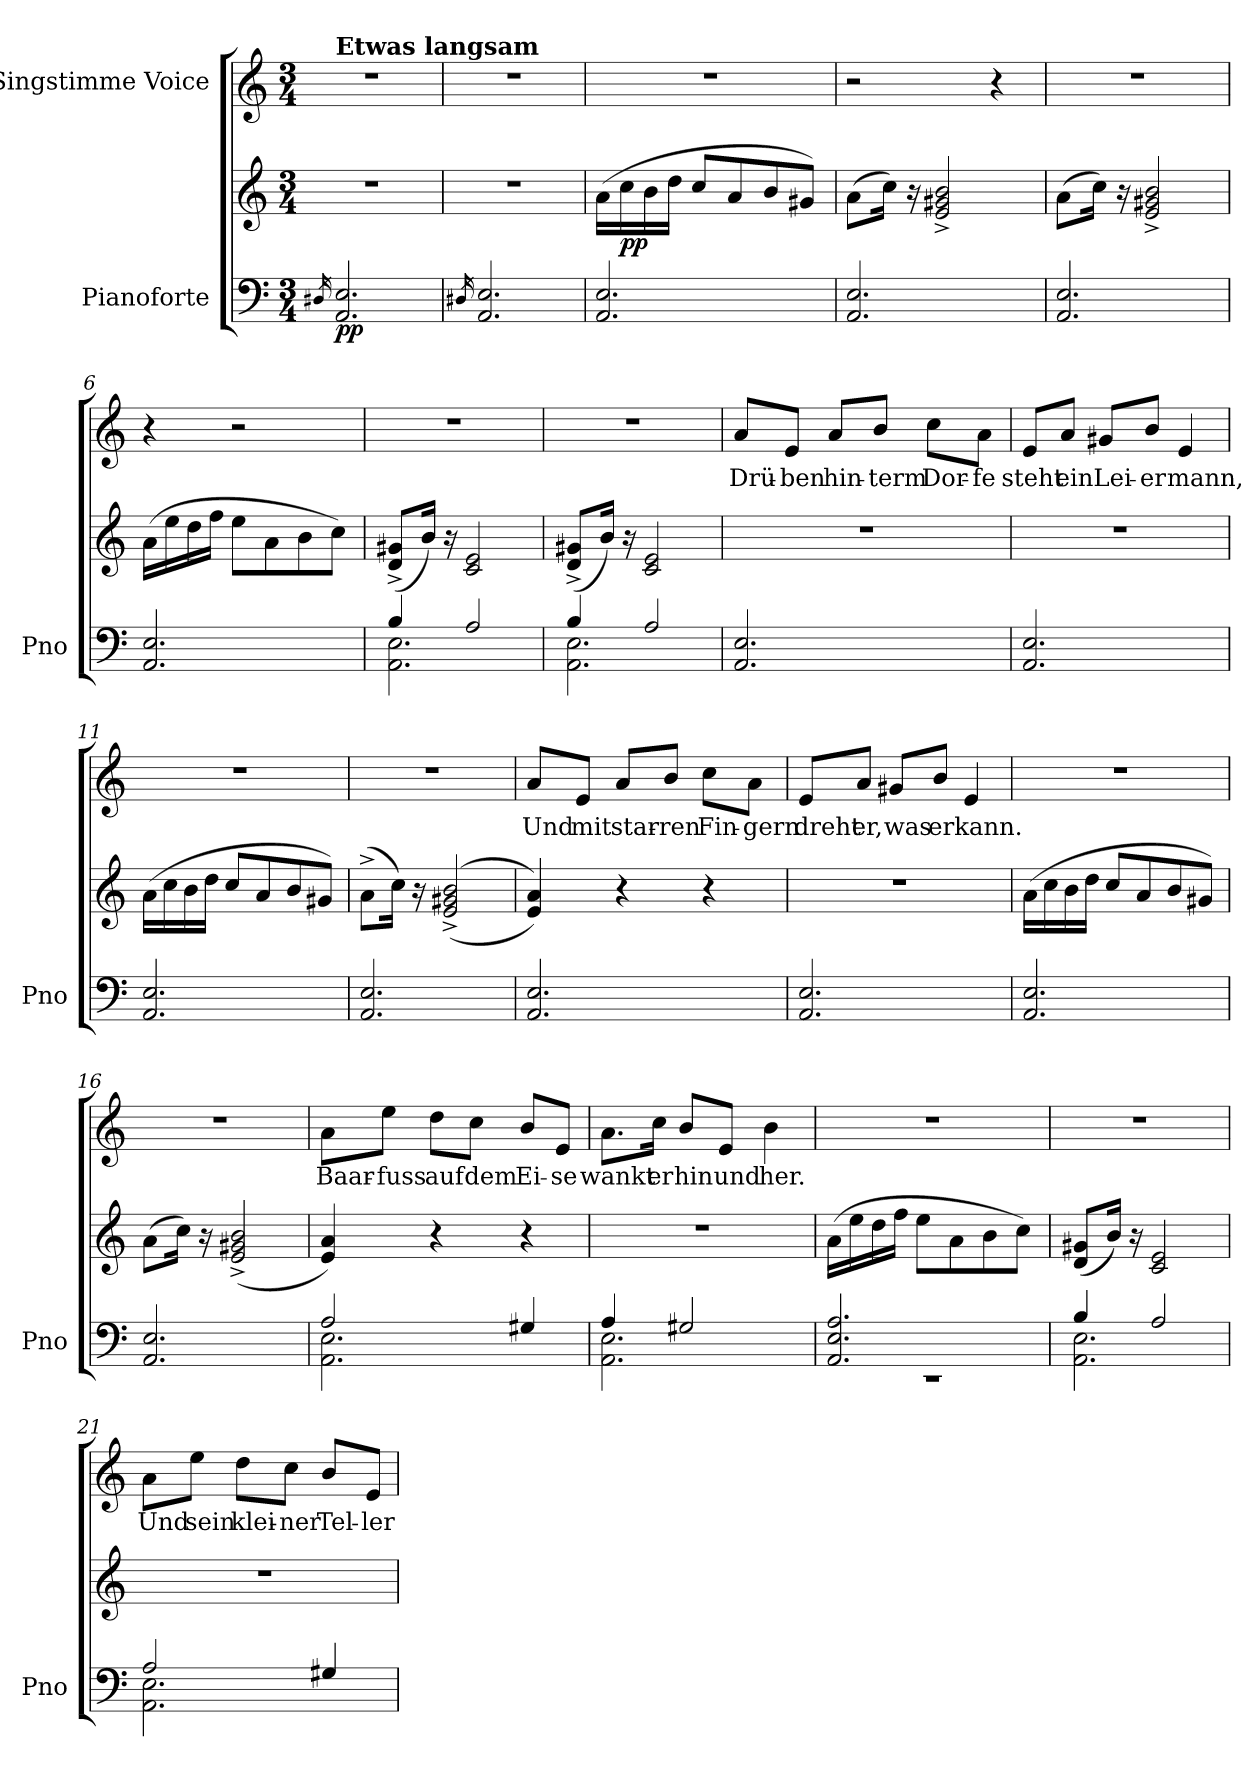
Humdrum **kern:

**kern	**kern	**dynam	**kern	**text
*part2	*part2	*part2	*part1	*part1
*staff3	*staff2	*staff2/3	*staff1	*staff1
*I"Pianoforte	*	*	*I"Singstimme Voice	*
*I'Pno	*	*	*	*
*clefF4	*clefG2	*	*clefG2	*
*k[]	*k[]	*	*k[]	*
*M3/4	*M3/4	*	*M3/4	*
=1	=1	=1	=1	=1
16qD#X/	.	.	.	.
!	!	!	!LO:TX:a:B:t=Etwas langsam	!
!	!	!LO:DY:b=2	!	!
2.AA/ 2.E/	2.r	pp	2.r	.
=2	=2	=2	=2	=2
16qD#X/	.	.	.	.
2.AA/ 2.E/	2.r	.	2.r	.
=3	=3	=3	=3	=3
2.AA/ 2.E/	(16a\LL	.	2.r	.
!	!	!LO:DY:b	!	!
.	16cc\	pp	.	.
.	16b\	.	.	.
.	16dd\JJ	.	.	.
.	8cc/L	.	.	.
.	8a/	.	.	.
.	8b/	.	.	.
.	8g#X/J)	.	.	.
=4	=4	=4	=4	=4
2.AA/ 2.E/	(8a\L	.	2r	.
.	16cc\Jk)	.	.	.
.	16r	.	.	.
.	2e/^ 2g#X/^ 2b/^	.	.	.
.	.	.	4r	.
=5	=5	=5	=5	=5
2.AA/ 2.E/	(8a\L	.	2.r	.
.	16cc\Jk)	.	.	.
.	16r	.	.	.
.	2e/^ 2g#X/^ 2b/^	.	.	.
=6	=6	=6	=6	=6
2.AA/ 2.E/	(16a\LL	.	4r	.
.	16ee\	.	.	.
.	16dd\	.	.	.
.	16ff\JJ	.	.	.
.	8ee\L	.	2r	.
.	8a\	.	.	.
.	8b\	.	.	.
.	8cc\J)	.	.	.
=7	=7	=7	=7	=7
*^	*	*	*	*
2.AA\ 2.E\	4B/	(8d/^ 8g#X/^L	.	2.r	.
.	.	16b/Jk)	.	.	.
.	.	16r	.	.	.
.	2A/	2c/ 2e/	.	.	.
=8	=8	=8	=8	=8	=8
2.AA\ 2.E\	4B/	(8d/^ 8g#X/^L	.	2.r	.
.	.	16b/Jk)	.	.	.
.	.	16r	.	.	.
.	2A/	2c/ 2e/	.	.	.
*v	*v	*	*	*	*
=9	=9	=9	=9	=9
2.AA/ 2.E/	2.r	.	8a/L	Drü-
.	.	.	8e/J	-ben
.	.	.	8a/L	hin-
.	.	.	8b/J	-term
.	.	.	8cc\L	Dor-
.	.	.	8a\J	fe
=10	=10	=10	=10	=10
2.AA/ 2.E/	2.r	.	8e/L	steht
.	.	.	8a/J	ein
.	.	.	8g#X/L	Lei-
.	.	.	8b/J	-er
.	.	.	4e/	mann,
=11	=11	=11	=11	=11
2.AA/ 2.E/	(16a\LL	.	2.r	.
.	16cc\	.	.	.
.	16b\	.	.	.
.	16dd\JJ	.	.	.
.	8cc/L	.	.	.
.	8a/	.	.	.
.	8b/	.	.	.
.	8g#X/J)	.	.	.
=12	=12	=12	=12	=12
2.AA/ 2.E/	(8a^\L	.	2.r	.
.	16cc\Jk)	.	.	.
.	16r	.	.	.
.	((>2e/^ 2g#X/^ 2b/^	.	.	.
=13	=13	=13	=13	=13
2.AA/ 2.E/	4e/ 4a/))	.	8a/L	Und
.	.	.	8e/J	mit
.	4r	.	8a/L	star-
.	.	.	8b/J	-ren
.	4r	.	8cc\L	Fin-
.	.	.	8a\J	-gern
=14	=14	=14	=14	=14
2.AA/ 2.E/	2.r	.	8e/L	dreht
.	.	.	8a/J	er,
.	.	.	8g#X/L	was
.	.	.	8b/J	er
.	.	.	4e/	kann.
=15	=15	=15	=15	=15
2.AA/ 2.E/	(16a\LL	.	2.r	.
.	16cc\	.	.	.
.	16b\	.	.	.
.	16dd\JJ	.	.	.
.	8cc/L	.	.	.
.	8a/	.	.	.
.	8b/	.	.	.
.	8g#X/J)	.	.	.
=16	=16	=16	=16	=16
2.AA/ 2.E/	(8a\L	.	2.r	.
.	16cc\Jk)	.	.	.
.	16r	.	.	.
.	(2e/^> 2g#X/^> 2b/^>	.	.	.
=17	=17	=17	=17	=17
*^	*	*	*	*
2A/	2.AA\ 2.E\	4e/ 4a/)	.	8a\L	Baar-
.	.	.	.	8ee\J	-fuss
.	.	4r	.	8dd\L	auf
.	.	.	.	8cc\J	dem
4G#X/	.	4r	.	8b/L	Ei-
.	.	.	.	8e/J	-se
=18	=18	=18	=18	=18	=18
4A/	2.AA\ 2.E\	2.r	.	8.a\L	wankt
.	.	.	.	16cc\Jk	er
2G#X/	.	.	.	8b/L	hin
.	.	.	.	8e/J	und
.	.	.	.	4b\	her.
=19	=19	=19	=19	=19	=19
2.AA/ 2.E/ 2.A/	2.r	(16a\LL	.	2.r	.
.	.	16ee\	.	.	.
.	.	16dd\	.	.	.
.	.	16ff\JJ	.	.	.
.	.	8ee\L	.	.	.
.	.	8a\	.	.	.
.	.	8b\	.	.	.
.	.	8cc\J)	.	.	.
=20	=20	=20	=20	=20	=20
4B/	2.AA\ 2.E\	(8d/ 8g#X/L	.	2.r	.
.	.	16b/Jk)	.	.	.
.	.	16r	.	.	.
2A/	.	2c/ 2e/	.	.	.
=21	=21	=21	=21	=21	=21
2A/	2.AA\ 2.E\	2.r	.	8a\L	Und
.	.	.	.	8ee\J	sein
.	.	.	.	8dd\L	klei-
.	.	.	.	8cc\J	-ner
4G#X/	.	.	.	8b/L	Tel-
.	.	.	.	8e/J	-ler
*v	*v	*	*	*	*
=	=	=	=	=
*-	*-	*-	*-	*-
